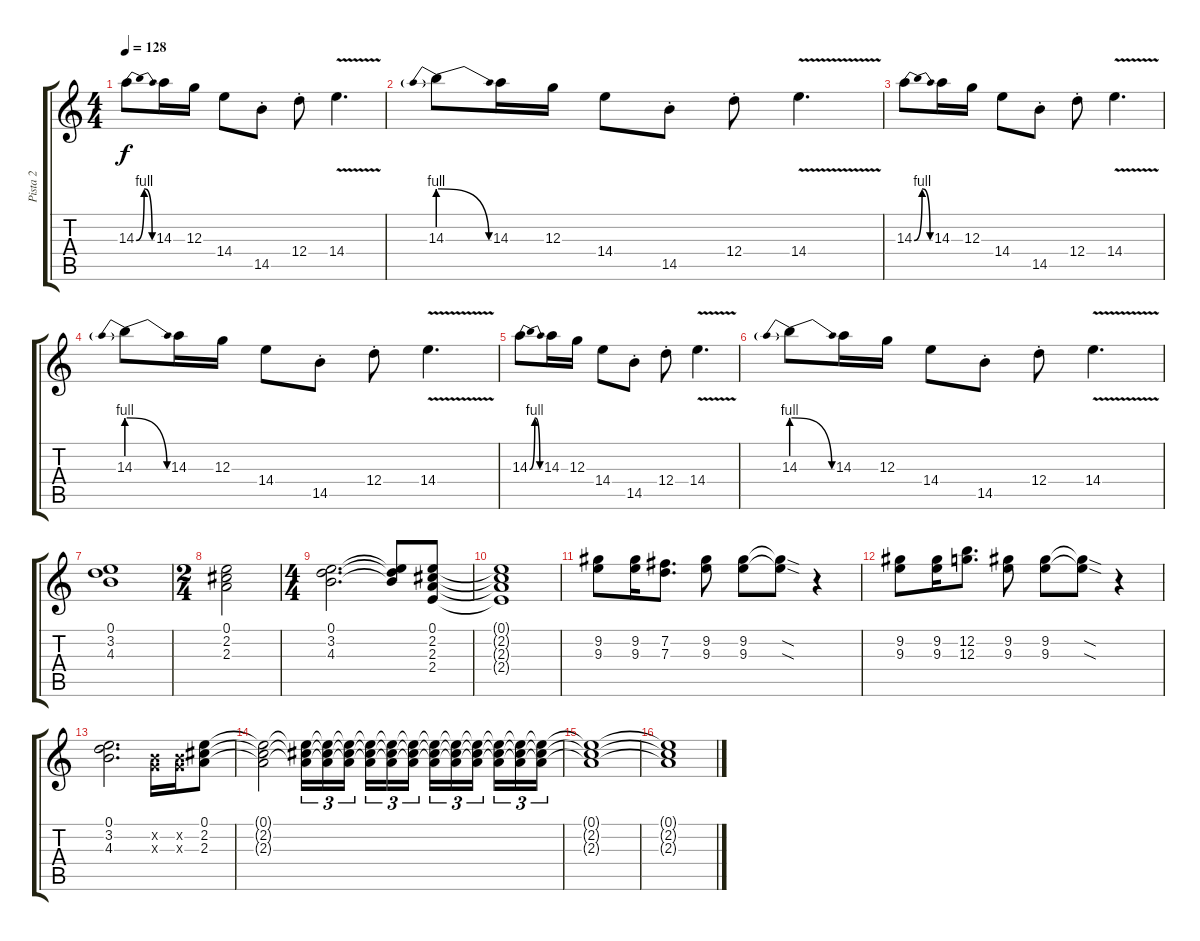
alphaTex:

\track ("Pista 2" "Pista 2") {instrument overdrivenguitar}
\staff {score tabs}
\tuning (E4 B3 G3 D3 A2 E2) {hide}
\ts (4 4)
\tempo 128
\clef g2
\ks c
14.3{be (bendrelease 0 0 30 4 45 4 60 0)}.8{dy f} 14.3.16 12.3.16 14.4.8 14.5{st}.8 12.4{st}.8 14.4{v}.4{d} |
14.3{be (prebendrelease 0 4 60 0)}.8 14.3.16 12.3.16 14.4.8 14.5{st}.8 12.4{st}.8 14.4{v}.4{d} |
14.3{be (bendrelease 0 0 30 4 45 4 60 0)}.8 14.3.16 12.3.16 14.4.8 14.5{st}.8 12.4{st}.8 14.4{v}.4{d} |
14.3{be (prebendrelease 0 4 60 0)}.8 14.3.16 12.3.16 14.4.8 14.5{st}.8 12.4{st}.8 14.4{v}.4{d} |
14.3{be (bendrelease 0 0 30 4 45 4 60 0)}.8 14.3.16 12.3.16 14.4.8 14.5{st}.8 12.4{st}.8 14.4{v}.4{d} |
14.3{be (prebendrelease 0 4 60 0)}.8 14.3.16 12.3.16 14.4.8 14.5{st}.8 12.4{st}.8 14.4{v}.4{d} |
(0.1 3.2 4.3).1 |
\ts (2 4)
(0.1 2.2 2.3).2 |
\ts (4 4)
(0.1 3.2 4.3).2{d} (0.1{t} 3.2{t} 4.3{t}).8 (0.1 2.2 2.3 2.4).8 |
(0.1{t} 2.2{t} 2.3{t} 2.4{t}).1 |
(9.2 9.3).8 (9.2 9.3).16 (7.2 7.3).8{d} (9.2 9.3).8 (9.2 9.3).8 (9.2{sod t} 9.3{sod t}).8 r.4 |
(9.2 9.3).8 (9.2 9.3).16 (12.2 12.3).8{d} (9.2 9.3).8 (9.2 9.3).8 (9.2{sod t} 9.3{sod t}).8 r.4 |
(0.1 3.2 4.3).2{d} (0.2{x} 0.3{x}).16 (0.2{x} 0.3{x}).16 (0.1 2.2 2.3).8 |
(0.1{t} 2.2{t} 2.3{t}).2 (0.1{t} 2.2{t} 2.3{t}).16{tu (3 2)} (0.1{t} 2.2{t} 2.3{t}).16{tu (3 2)} (0.1{t} 2.2{t} 2.3{t}).16{tu (3 2) beam splitsecondary} (0.1{t} 2.2{t} 2.3{t}).16{tu (3 2)} (0.1{t} 2.2{t} 2.3{t}).16{tu (3 2)} (0.1{t} 2.2{t} 2.3{t}).16{tu (3 2)} (0.1{t} 2.2{t} 2.3{t}).16{tu (3 2)} (0.1{t} 2.2{t} 2.3{t}).16{tu (3 2)} (0.1{t} 2.2{t} 2.3{t}).16{tu (3 2) beam splitsecondary} (0.1{t} 2.2{t} 2.3{t}).16{tu (3 2)} (0.1{t} 2.2{t} 2.3{t}).16{tu (3 2)} (0.1{t} 2.2{t} 2.3{t}).16{tu (3 2)} |
(0.1{t} 2.2{t} 2.3{t}).1 |
(0.1{t} 2.2{t} 2.3{t}).1
